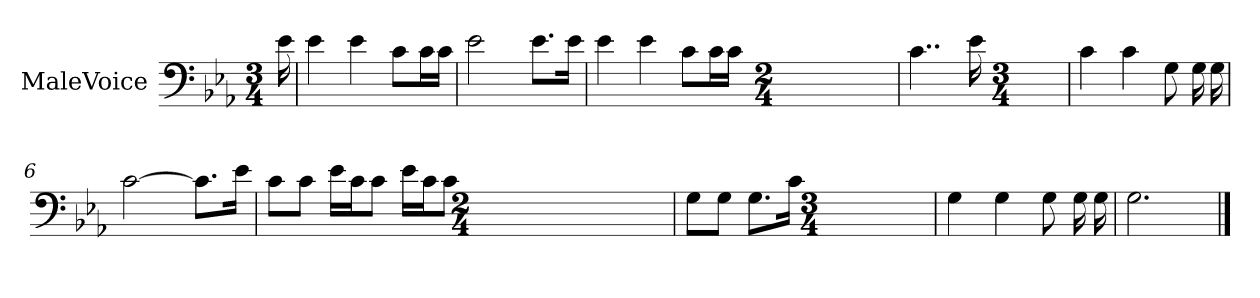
**kern
*part1
*staff1
*I"MaleVoice
*clefF4
*k[b-e-a-]
*M3/4
*MM63
=
16e-
=1
4e-
4e-
8c\L
16c\L
16c\JJ
=2
2e-
8.e-\L
16e-\Jk
=3
4e-
4e-
8c\L
16c\L
16c\JJ
*M2/4
=4
4..c
16e-
*M3/4
=5
4c
4c
8G
16G
16G
=6
[2c
8.c\L]
16e-\Jk
=7
8c\L
8c\J
16e-\LL
16c\J
8c\J
16e-\LL
16c\J
8c\J
*M2/4
=8
8G\L
8G\J
8.G\L
16c\Jk
*M3/4
=9
4G
4G
8G
16G
16G
=10
2.G
==
*-
